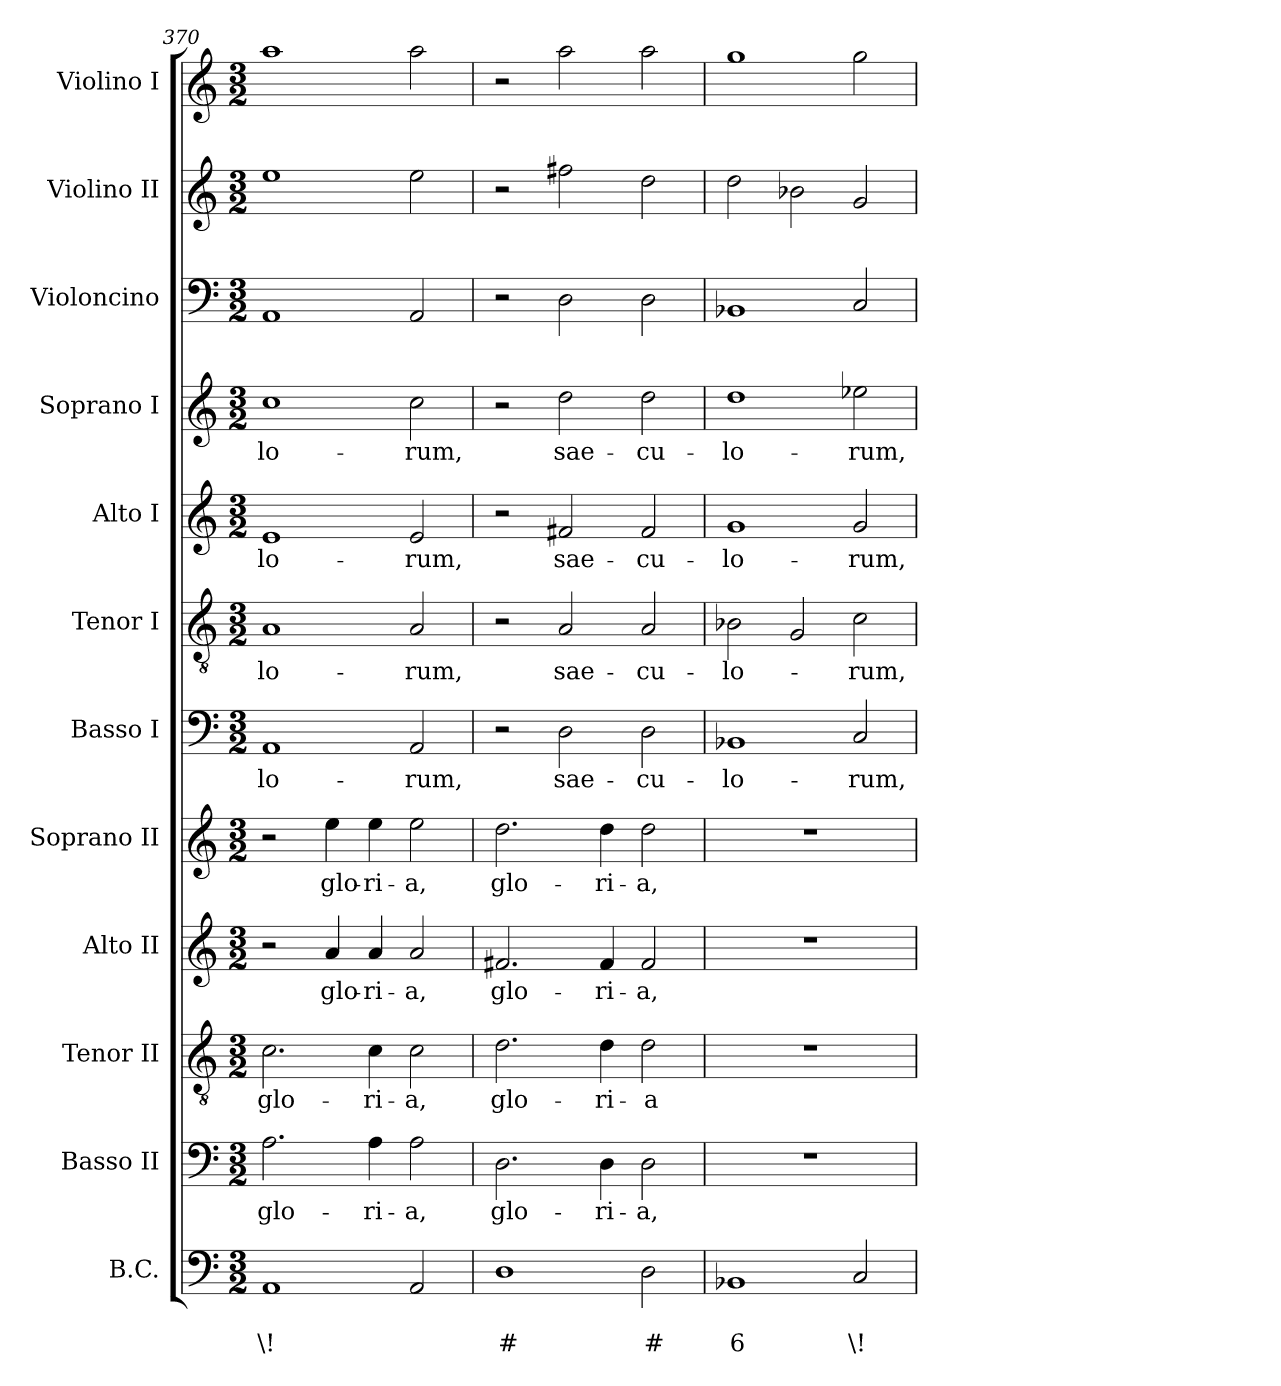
**kern	**text	**text	**kern	**text	**kern	**text	**kern	**text	**kern	**text	**kern	**text	**kern	**text	**kern	**text	**kern	**text	**kern	**kern	**kern
*part12	*part12	*part12	*part11	*part11	*part10	*part10	*part9	*part9	*part8	*part8	*part7	*part7	*part6	*part6	*part5	*part5	*part4	*part4	*part3	*part2	*part1
*staff12	*staff12	*staff12	*staff11	*staff11	*staff10	*staff10	*staff9	*staff9	*staff8	*staff8	*staff7	*staff7	*staff6	*staff6	*staff5	*staff5	*staff4	*staff4	*staff3	*staff2	*staff1
*I"B.C.	*	*	*I"Basso II	*	*I"Tenor II	*	*I"Alto II	*	*I"Soprano II	*	*I"Basso I	*	*I"Tenor I	*	*I"Alto I	*	*I"Soprano I	*	*I"Violoncino	*I"Violino II	*I"Violino I
*I'BC	*	*	*I'B 2	*	*I'T 2	*	*I'A 2	*	*I'S 2	*	*I'B 1	*	*I'T 1	*	*I'A 1	*	*I'S 1	*	*I'Vc.	*I'Vln. II	*I'Vln. I
*clefF4	*	*	*clefF4	*	*clefGv2	*	*clefG2	*	*clefG2	*	*clefF4	*	*clefGv2	*	*clefG2	*	*clefG2	*	*clefF4	*clefG2	*clefG2
*k[]	*	*	*k[]	*	*k[]	*	*k[]	*	*k[]	*	*k[]	*	*k[]	*	*k[]	*	*k[]	*	*k[]	*k[]	*k[]
*C:	*	*	*C:	*	*C:	*	*C:	*	*C:	*	*C:	*	*C:	*	*C:	*	*C:	*	*C:	*C:	*C:
*M3/2	*	*	*M3/2	*	*M3/2	*	*M3/2	*	*M3/2	*	*M3/2	*	*M3/2	*	*M3/2	*	*M3/2	*	*M3/2	*M3/2	*M3/2
=370	=370	=370	=370	=370	=370	=370	=370	=370	=370	=370	=370	=370	=370	=370	=370	=370	=370	=370	=370	=370	=370
!	!	!LO:LY:b	!	!	!	!	!	!	!	!	!	!	!	!	!	!	!	!	!	!	!
!	!	!	!	!LO:LY:b	!	!	!	!	!	!	!	!	!	!	!	!	!	!	!	!	!
!	!	!	!	!	!	!LO:LY:b	!	!	!	!	!	!	!	!	!	!	!	!	!	!	!
!	!	!	!	!	!	!	!	!	!	!	!	!LO:LY:b	!	!	!	!	!	!	!	!	!
!	!	!	!	!	!	!	!	!	!	!	!	!	!	!LO:LY:b	!	!	!	!	!	!	!
!	!	!	!	!	!	!	!	!	!	!	!	!	!	!	!	!LO:LY:b	!	!	!	!	!
!	!	!	!	!	!	!	!	!	!	!	!	!	!	!	!	!	!	!LO:LY:b	!	!	!
1AA	.	\!	2.A\	glo-	2.c\	glo-	2r	.	2r	.	1AA	-lo-	1A	-lo-	1e	-lo-	1cc	-lo-	1AA	1ee	1aa
!	!	!	!	!	!	!	!	!LO:LY:b	!	!	!	!	!	!	!	!	!	!	!	!	!
!	!	!	!	!	!	!	!	!	!	!LO:LY:b	!	!	!	!	!	!	!	!	!	!	!
.	.	.	.	.	.	.	4a/	glo-	4ee\	glo-	.	.	.	.	.	.	.	.	.	.	.
!	!	!	!	!LO:LY:b	!	!	!	!	!	!	!	!	!	!	!	!	!	!	!	!	!
!	!	!	!	!	!	!LO:LY:b	!	!	!	!	!	!	!	!	!	!	!	!	!	!	!
!	!	!	!	!	!	!	!	!LO:LY:b	!	!	!	!	!	!	!	!	!	!	!	!	!
!	!	!	!	!	!	!	!	!	!	!LO:LY:b	!	!	!	!	!	!	!	!	!	!	!
.	.	.	4A\	-ri-	4c\	-ri-	4a/	-ri-	4ee\	-ri-	.	.	.	.	.	.	.	.	.	.	.
!	!	!	!	!LO:LY:b	!	!	!	!	!	!	!	!	!	!	!	!	!	!	!	!	!
!	!	!	!	!	!	!LO:LY:b	!	!	!	!	!	!	!	!	!	!	!	!	!	!	!
!	!	!	!	!	!	!	!	!LO:LY:b	!	!	!	!	!	!	!	!	!	!	!	!	!
!	!	!	!	!	!	!	!	!	!	!LO:LY:b	!	!	!	!	!	!	!	!	!	!	!
!	!	!	!	!	!	!	!	!	!	!	!	!LO:LY:b	!	!	!	!	!	!	!	!	!
!	!	!	!	!	!	!	!	!	!	!	!	!	!	!LO:LY:b	!	!	!	!	!	!	!
!	!	!	!	!	!	!	!	!	!	!	!	!	!	!	!	!LO:LY:b	!	!	!	!	!
!	!	!	!	!	!	!	!	!	!	!	!	!	!	!	!	!	!	!LO:LY:b	!	!	!
2AA/	.	.	2A\	-a,	2c\	-a,	2a/	-a,	2ee\	-a,	2AA/	-rum,	2A/	-rum,	2e/	-rum,	2cc\	-rum,	2AA/	2ee\	2aa\
=371	=371	=371	=371	=371	=371	=371	=371	=371	=371	=371	=371	=371	=371	=371	=371	=371	=371	=371	=371	=371	=371
!	!	!LO:LY:b	!	!	!	!	!	!	!	!	!	!	!	!	!	!	!	!	!	!	!
!	!	!	!	!LO:LY:b	!	!	!	!	!	!	!	!	!	!	!	!	!	!	!	!	!
!	!	!	!	!	!	!LO:LY:b	!	!	!	!	!	!	!	!	!	!	!	!	!	!	!
!	!	!	!	!	!	!	!	!LO:LY:b	!	!	!	!	!	!	!	!	!	!	!	!	!
!	!	!	!	!	!	!	!	!	!	!LO:LY:b	!	!	!	!	!	!	!	!	!	!	!
1D	.	#	2.D\	glo-	2.d\	glo-	2.f#X/	glo-	2.dd\	glo-	2r	.	2r	.	2r	.	2r	.	2r	2r	2r
!	!	!	!	!	!	!	!	!	!	!	!	!LO:LY:b	!	!	!	!	!	!	!	!	!
!	!	!	!	!	!	!	!	!	!	!	!	!	!	!LO:LY:b	!	!	!	!	!	!	!
!	!	!	!	!	!	!	!	!	!	!	!	!	!	!	!	!LO:LY:b	!	!	!	!	!
!	!	!	!	!	!	!	!	!	!	!	!	!	!	!	!	!	!	!LO:LY:b	!	!	!
.	.	.	.	.	.	.	.	.	.	.	2D\	sae-	2A/	sae-	2f#X/	sae-	2dd\	sae-	2D\	2ff#X\	2aa\
!	!	!	!	!LO:LY:b	!	!	!	!	!	!	!	!	!	!	!	!	!	!	!	!	!
!	!	!	!	!	!	!LO:LY:b	!	!	!	!	!	!	!	!	!	!	!	!	!	!	!
!	!	!	!	!	!	!	!	!LO:LY:b	!	!	!	!	!	!	!	!	!	!	!	!	!
!	!	!	!	!	!	!	!	!	!	!LO:LY:b	!	!	!	!	!	!	!	!	!	!	!
.	.	.	4D\	-ri-	4d\	-ri-	4f#/	-ri-	4dd\	-ri-	.	.	.	.	.	.	.	.	.	.	.
!	!	!LO:LY:b	!	!	!	!	!	!	!	!	!	!	!	!	!	!	!	!	!	!	!
!	!	!	!	!LO:LY:b	!	!	!	!	!	!	!	!	!	!	!	!	!	!	!	!	!
!	!	!	!	!	!	!LO:LY:b	!	!	!	!	!	!	!	!	!	!	!	!	!	!	!
!	!	!	!	!	!	!	!	!LO:LY:b	!	!	!	!	!	!	!	!	!	!	!	!	!
!	!	!	!	!	!	!	!	!	!	!LO:LY:b	!	!	!	!	!	!	!	!	!	!	!
!	!	!	!	!	!	!	!	!	!	!	!	!LO:LY:b	!	!	!	!	!	!	!	!	!
!	!	!	!	!	!	!	!	!	!	!	!	!	!	!LO:LY:b	!	!	!	!	!	!	!
!	!	!	!	!	!	!	!	!	!	!	!	!	!	!	!	!LO:LY:b	!	!	!	!	!
!	!	!	!	!	!	!	!	!	!	!	!	!	!	!	!	!	!	!LO:LY:b	!	!	!
2D\	.	#	2D\	-a,	2d\	-a	2f#/	-a,	2dd\	-a,	2D\	-cu-	2A/	-cu-	2f#/	-cu-	2dd\	-cu-	2D\	2dd\	2aa\
!!LO:PB:g=z
=372	=372	=372	=372	=372	=372	=372	=372	=372	=372	=372	=372	=372	=372	=372	=372	=372	=372	=372	=372	=372	=372
!	!	!LO:LY:b	!	!	!	!	!	!	!	!	!	!	!	!	!	!	!	!	!	!	!
!	!	!	!	!	!	!	!	!	!	!	!	!LO:LY:b	!	!	!	!	!	!	!	!	!
!	!	!	!	!	!	!	!	!	!	!	!	!	!	!LO:LY:b	!	!	!	!	!	!	!
!	!	!	!	!	!	!	!	!	!	!	!	!	!	!	!	!LO:LY:b	!	!	!	!	!
!	!	!	!	!	!	!	!	!	!	!	!	!	!	!	!	!	!	!LO:LY:b	!	!	!
1BB-X	.	6	1.r	.	1.r	.	1.r	.	1.r	.	1BB-X	-lo-	2B-X\	-lo-	1g	-lo-	1dd	-lo-	1BB-X	2dd\	1gg
.	.	.	.	.	.	.	.	.	.	.	.	.	2G/	.	.	.	.	.	.	2b-X\	.
!	!	!LO:LY:b	!	!	!	!	!	!	!	!	!	!	!	!	!	!	!	!	!	!	!
!	!	!	!	!	!	!	!	!	!	!	!	!LO:LY:b	!	!	!	!	!	!	!	!	!
!	!	!	!	!	!	!	!	!	!	!	!	!	!	!LO:LY:b	!	!	!	!	!	!	!
!	!	!	!	!	!	!	!	!	!	!	!	!	!	!	!	!LO:LY:b	!	!	!	!	!
!	!	!	!	!	!	!	!	!	!	!	!	!	!	!	!	!	!	!LO:LY:b	!	!	!
2C/	.	\!	.	.	.	.	.	.	.	.	2C/	-rum,	2c\	-rum,	2g/	-rum,	2ee-X\	-rum,	2C/	2g/	2gg\
=	=	=	=	=	=	=	=	=	=	=	=	=	=	=	=	=	=	=	=	=	=
*-	*-	*-	*-	*-	*-	*-	*-	*-	*-	*-	*-	*-	*-	*-	*-	*-	*-	*-	*-	*-	*-
